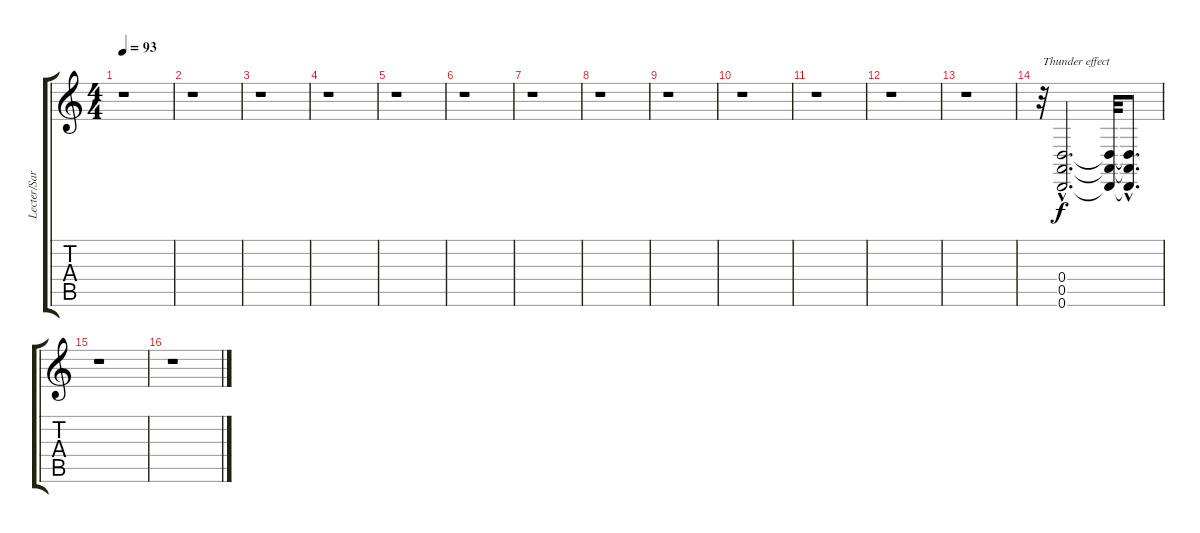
\track ("Lecter/Sarah (Keyb/Choir)" "Lecter/Sar") {instrument pad4choir}
\staff {score tabs}
\tuning (E4 B3 G3 D3 A2 D2) {hide}
\ts (4 4)
\tempo 93
\clef g2
\ks c
r.1{dy f} |
r.1 |
r.1 |
r.1 |
r.1 |
r.1 |
r.1 |
r.1 |
r.1 |
r.1 |
r.1 |
r.1 |
r.1 |
r.32{txt "Thunder effect"} (0.4{hac} 0.5{hac} 0.6{hac}).2{d volume 16 instrument timpani} (0.4{t} 0.5{t} 0.6{t}).32 (0.4{hac t} 0.5{hac t} 0.6{hac t}).8{d} |
r.1 |
r.1
